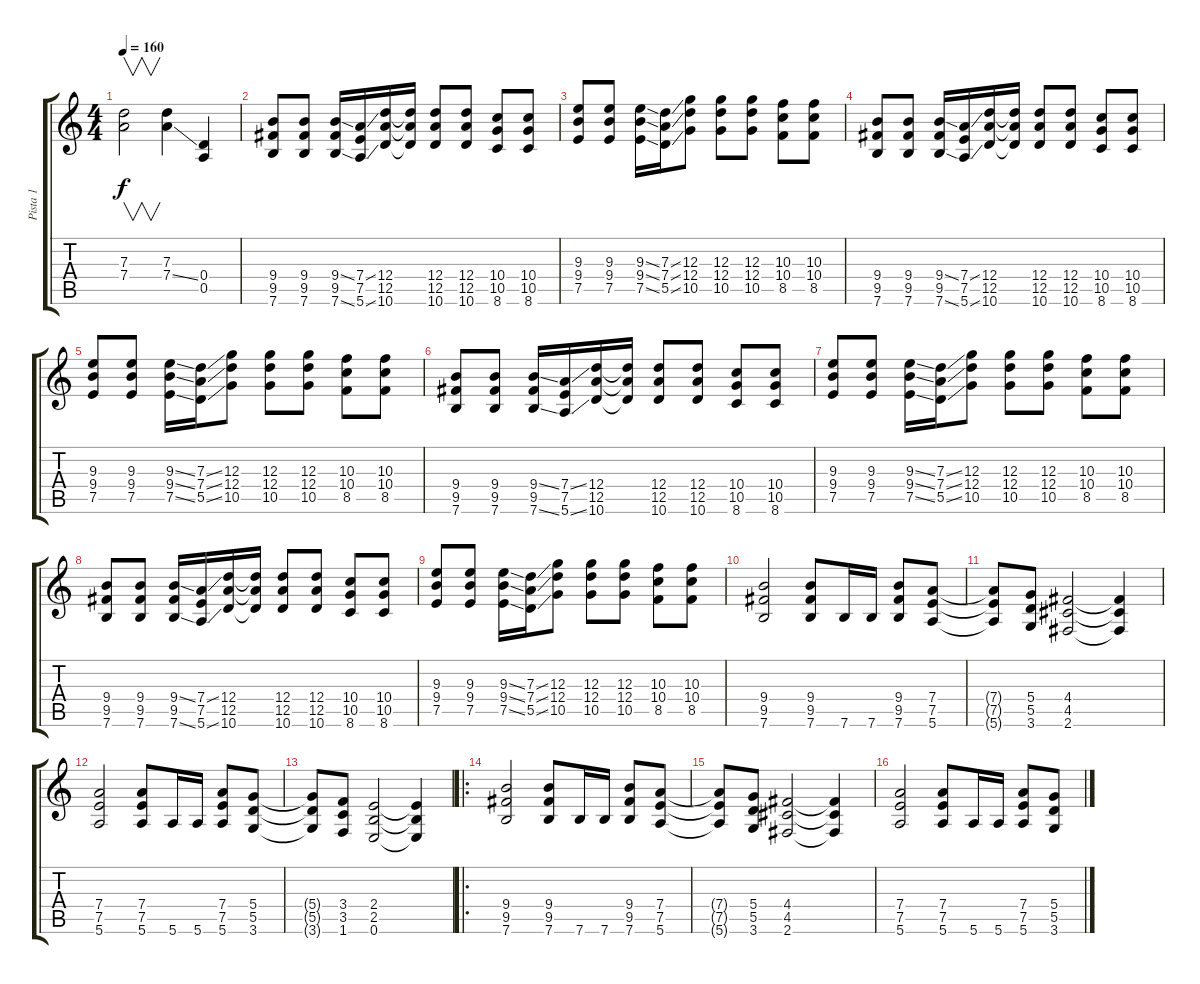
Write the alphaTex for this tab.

\track ("Pista 1" "Pista 1") {instrument overdrivenguitar}
\staff {score tabs}
\tuning (E4 B3 G3 D3 A2 E2) {hide}
\ts (4 4)
\tempo 160
\clef g2
\ks c
(7.3 7.4{t}).2{v dy f} (7.3 7.4{ss}).4 (0.4 0.5).4 |
(9.4 9.5 7.6).8{balance 0} (9.4 9.5 7.6).8 (9.4{ss} 9.5 7.6{ss}).16 (7.4{ss} 7.5 5.6{ss}).16 (12.4 12.5 10.6).16 (12.4{t} 12.5{t} 10.6{t}).16 (12.4 12.5 10.6).8 (12.4 12.5 10.6).8 (10.4 10.5 8.6).8 (10.4 10.5 8.6).8 |
(9.3 9.4 7.5).8 (9.3 9.4 7.5).8 (9.3{ss} 9.4{ss} 7.5{ss}).16 (7.3{ss} 7.4{ss} 5.5{ss}).16 (12.3 12.4 10.5).8 (12.3 12.4 10.5).8 (12.3 12.4 10.5).8 (10.3 10.4 8.5).8 (10.3 10.4 8.5).8 |
(9.4 9.5 7.6).8 (9.4 9.5 7.6).8 (9.4{ss} 9.5 7.6{ss}).16 (7.4{ss} 7.5 5.6{ss}).16 (12.4 12.5 10.6).16 (12.4{t} 12.5{t} 10.6{t}).16 (12.4 12.5 10.6).8 (12.4 12.5 10.6).8 (10.4 10.5 8.6).8 (10.4 10.5 8.6).8 |
(9.3 9.4 7.5).8 (9.3 9.4 7.5).8 (9.3{ss} 9.4{ss} 7.5{ss}).16 (7.3{ss} 7.4{ss} 5.5{ss}).16 (12.3 12.4 10.5).8 (12.3 12.4 10.5).8 (12.3 12.4 10.5).8 (10.3 10.4 8.5).8 (10.3 10.4 8.5).8 |
(9.4 9.5 7.6).8 (9.4 9.5 7.6).8 (9.4{ss} 9.5 7.6{ss}).16 (7.4{ss} 7.5 5.6{ss}).16 (12.4 12.5 10.6).16 (12.4{t} 12.5{t} 10.6{t}).16 (12.4 12.5 10.6).8 (12.4 12.5 10.6).8 (10.4 10.5 8.6).8 (10.4 10.5 8.6).8 |
(9.3 9.4 7.5).8 (9.3 9.4 7.5).8 (9.3{ss} 9.4{ss} 7.5{ss}).16 (7.3{ss} 7.4{ss} 5.5{ss}).16 (12.3 12.4 10.5).8 (12.3 12.4 10.5).8 (12.3 12.4 10.5).8 (10.3 10.4 8.5).8 (10.3 10.4 8.5).8 |
(9.4 9.5 7.6).8 (9.4 9.5 7.6).8 (9.4{ss} 9.5 7.6{ss}).16 (7.4{ss} 7.5 5.6{ss}).16 (12.4 12.5 10.6).16 (12.4{t} 12.5{t} 10.6{t}).16 (12.4 12.5 10.6).8 (12.4 12.5 10.6).8 (10.4 10.5 8.6).8 (10.4 10.5 8.6).8 |
(9.3 9.4 7.5).8 (9.3 9.4 7.5).8 (9.3{ss} 9.4{ss} 7.5{ss}).16 (7.3{ss} 7.4{ss} 5.5{ss}).16 (12.3 12.4 10.5).8 (12.3 12.4 10.5).8 (12.3 12.4 10.5).8 (10.3 10.4 8.5).8 (10.3 10.4 8.5).8 |
(9.4 9.5 7.6).2 (9.4 9.5 7.6).8 7.6.16 7.6.16 (9.4 9.5 7.6).8 (7.4 7.5 5.6).8 |
(7.4{t} 7.5{t} 5.6{t}).8 (5.4 5.5 3.6).8 (4.4 4.5 2.6).2 (4.4{t} 4.5{t} 2.6{t}).4 |
(7.4 7.5 5.6).2 (7.4 7.5 5.6).8 5.6.16 5.6.16 (7.4 7.5 5.6).8 (5.4 5.5 3.6).8 |
(5.4{t} 5.5{t} 3.6{t}).8 (3.4 3.5 1.6).8 (2.4 2.5 0.6).2 (2.4{t} 2.5{t} 0.6{t}).4 |
\ro
(9.4 9.5 7.6).2 (9.4 9.5 7.6).8 7.6.16 7.6.16 (9.4 9.5 7.6).8 (7.4 7.5 5.6).8 |
(7.4{t} 7.5{t} 5.6{t}).8 (5.4 5.5 3.6).8 (4.4 4.5 2.6).2 (4.4{t} 4.5{t} 2.6{t}).4 |
(7.4 7.5 5.6).2 (7.4 7.5 5.6).8 5.6.16 5.6.16 (7.4 7.5 5.6).8 (5.4 5.5 3.6).8
